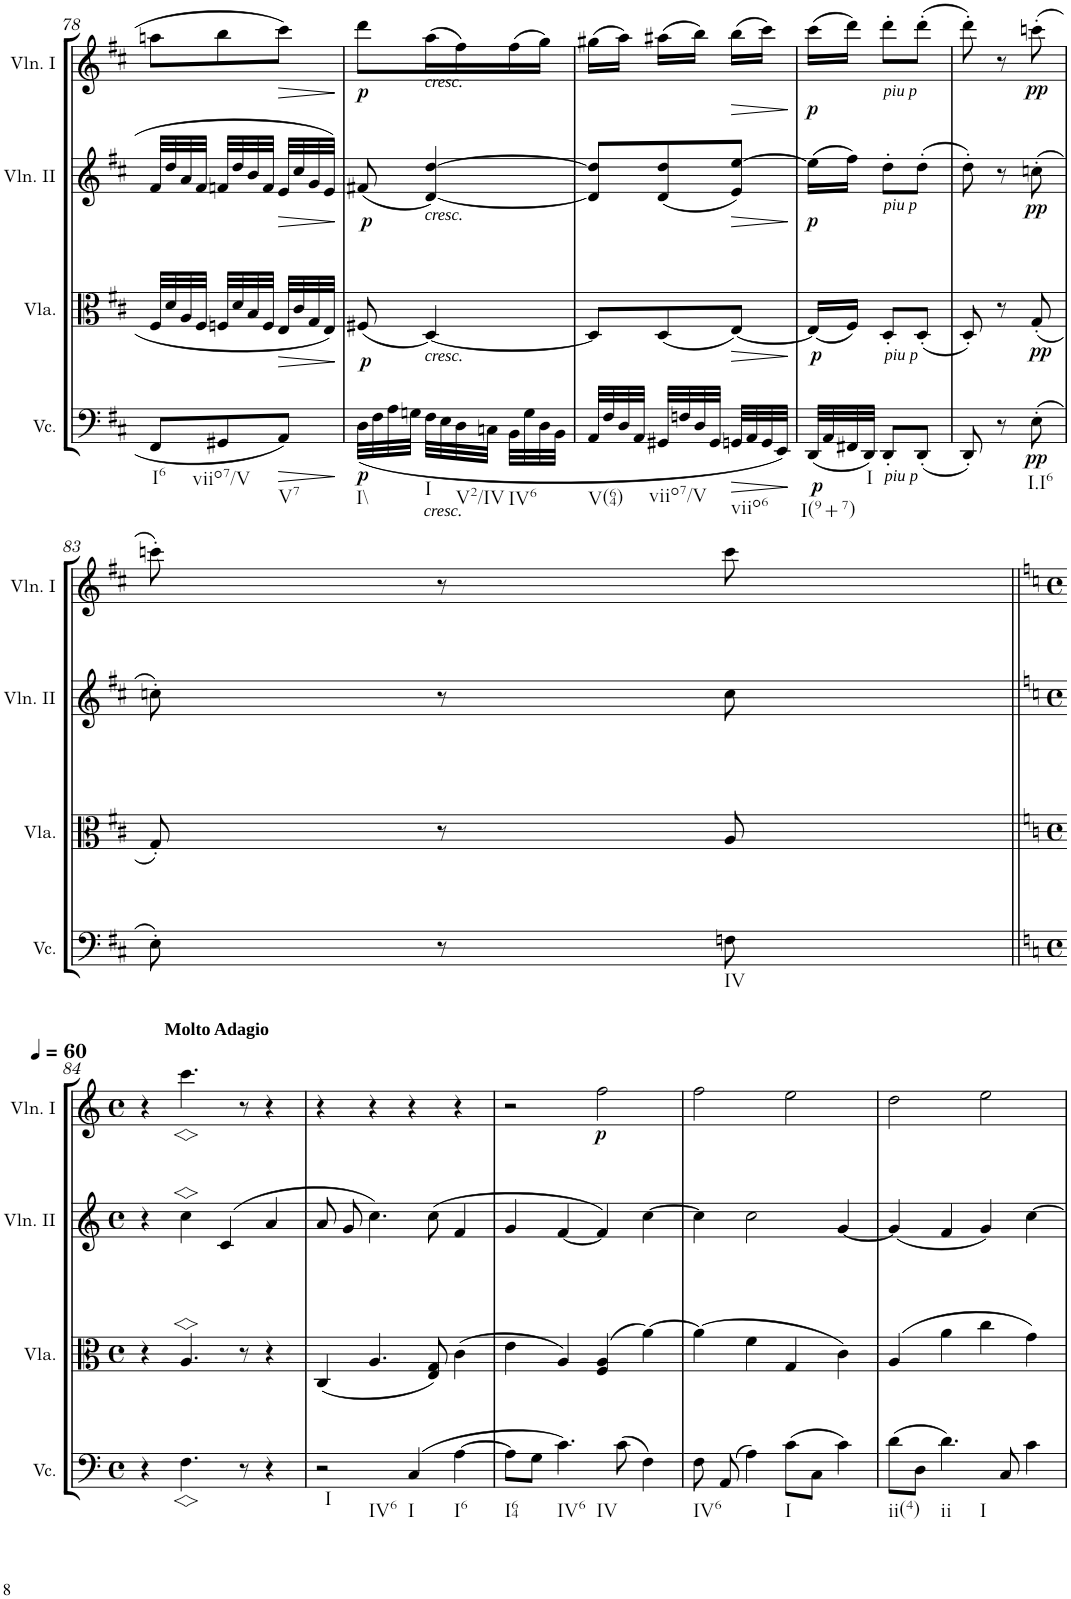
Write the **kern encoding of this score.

**kern	**dynam	**kern	**dynam	**kern	**dynam	**kern	**dynam
*part4	*part4	*part3	*part3	*part2	*part2	*part1	*part1
*staff4	*staff4	*staff3	*staff3	*staff2	*staff2	*staff1	*staff1
*I"Violoncello	*	*I"Viola	*	*I"Violin II	*	*I"Violin I	*
*I'Vc.	*	*I'Vla.	*	*I'Vln. II	*	*I'Vln. I	*
!!LO:PB:g=z
*clefF4	*	*clefC3	*	*clefG2	*	*clefG2	*
*k[f#c#]	*	*k[f#c#]	*	*k[f#c#]	*	*k[f#c#]	*
*M3/8	*	*M3/8	*	*M3/8	*	*M3/8	*
=78	=78	=78	=78	=78	=78	=78	=78
!LO:TX:b:t=I6	!	!	!	!	!	!	!
8FF#/L	.	32F#/LLL	.	32f#/LLL	.	8aan\L	.
.	.	32d/	.	32dd/	.	.	.
.	.	32A/	.	32a/	.	.	.
.	.	32F#/JJJ	.	32f#/JJJ	.	.	.
!LO:TX:b:t=viio7/V	!	!	!	!	!	!	!
8GG#X/	.	32Fn/LLL	.	32fn/LLL	.	8bb\	.
.	.	32d/	.	32dd/	.	.	.
.	.	32B/	.	32b/	.	.	.
.	.	32F/JJJ	.	32f/JJJ	.	.	.
!LO:TX:b:t=V7	!	!	!	!	!	!	!
!	!LO:HP:b	!	!LO:HP:b	!	!LO:HP:b	!	!LO:HP:b
8AA/J	>	32E/LLL	>	32e/LLL	>	8ccc#\J	>
.	.	32c#/	.	32cc#/	.	.	.
.	.	32G/	.	32g/	.	.	.
.	.	32E/JJJ	.	32e/JJJ	.	.	.
.	]	.	]	.	]	.	]
=79	=79	=79	=79	=79	=79	=79	=79
!LO:TX:b:t=I\\	!	!	!	!	!	!	!
!	!LO:DY:b	!	!LO:DY:b	!	!LO:DY:b	!	!LO:DY:b
(<32D\LLL	p	(8F#X/	p	(8f#X/	p	8ddd\L	p
32F#\	.	.	.	.	.	.	.
32A\	.	.	.	.	.	.	.
32Gn\JJJ	.	.	.	.	.	.	.
!	!	!	!	!	!	!LO:TX:a:i:t=cresc.	!
!	!	!	!	!LO:TX:b:i:t=cresc.	!	!	!
!	!	!LO:TX:b:i:t=cresc.	!	!	!	!	!
!LO:TX:b:i:t=cresc.	!	!	!	!	!	!	!
!LO:TX:b:t=I	!	!	!	!	!	!	!
32F#\LLL	.	[4D/)	.	[4d/ [4dd/)	.	(16aa\L	.
32E\	.	.	.	.	.	.	.
!LO:TX:b:t=V2/IV	!	!	!	!	!	!	!
32D\	.	.	.	.	.	16ff#\)	.
32Cn\JJJ	.	.	.	.	.	.	.
!LO:TX:b:t=IV6	!	!	!	!	!	!	!
32BB\LLL	.	.	.	.	.	(16ff#\	.
32G\	.	.	.	.	.	.	.
32D\	.	.	.	.	.	16gg\JJ)	.
32BB\JJJ	.	.	.	.	.	.	.
=80	=80	=80	=80	=80	=80	=80	=80
!LO:TX:b:t=V(64)	!	!	!	!	!	!	!
32AA/LLL	.	8D/L]	.	8d/] 8dd/]L	.	(16gg#X\LL	.
32F#/	.	.	.	.	.	.	.
32D/	.	.	.	.	.	16aa\JJ)	.
32AA/JJJ	.	.	.	.	.	.	.
!LO:TX:b:t=viio7/V	!	!	!	!	!	!	!
32GG#X/LLL	.	(8D/	.	(8d/ 8dd/	.	(16aa#X\LL	.
32Fn/	.	.	.	.	.	.	.
32D/	.	.	.	.	.	16bb\JJ)	.
32GG#/JJJ	.	.	.	.	.	.	.
!LO:TX:b:t=viio6	!	!	!	!	!	!	!
!	!LO:HP:b	!	!LO:HP:b	!	!LO:HP:b	!	!LO:HP:b
32GGn/LLL	>	[8E/J)	>	8e/ [8ee/J)	>	(16bb\LL	>
32AA/	.	.	.	.	.	.	.
32GG/	.	.	.	.	.	16ccc#\JJ)	.
32EE/JJJ)	.	.	.	.	.	.	.
.	]	.	]	.	]	.	]
=81	=81	=81	=81	=81	=81	=81	=81
!LO:TX:b:t=I(9+7)	!	!	!	!	!	!	!
!	!LO:DY:b	!	!LO:DY:b	!	!LO:DY:b	!	!LO:DY:b
(32DD/LLL	p	(16E/LL]	p	(16ee\LL]	p	(16ccc#\LL	p
32AA/	.	.	.	.	.	.	.
!LO:TX:b:t=I	!	!	!	!	!	!	!
32FF#X/	.	16F#/JJ)	.	16ff#\JJ)	.	16ddd\JJ)	.
32DD/JJJ)	.	.	.	.	.	.	.
!	!	!	!	!	!	!LO:TX:b:i:t=piu p	!
!	!	!	!	!LO:TX:b:i:t=piu p	!	!	!
!	!	!LO:TX:b:i:t=piu p	!	!	!	!	!
!LO:TX:b:i:t=piu p	!	!	!	!	!	!	!
8DD'/L	.	8D'/L	.	8dd'\L	.	8ddd'\L	.
(8DD'/J	.	(8D'/J	.	(8dd'\J	.	(8ddd'\J	.
=82	=82	=82	=82	=82	=82	=82	=82
8DD'/)	.	8D'/)	.	8dd'\)	.	8ddd'\)	.
8r	.	8r	.	8r	.	8r	.
!LO:TX:b:t=I.I6	!	!	!	!	!	!	!
!	!LO:DY:b	!	!LO:DY:b	!	!LO:DY:b	!	!LO:DY:b
(8E'\	pp	(8G'/	pp	(8ccn'\	pp	(8cccn'\	pp
!!LO:LB:g=z
=83	=83	=83	=83	=83	=83	=83	=83
8E'\)	.	8G'/)	.	8ccn'\)	.	8cccn'\)	.
8r	.	8r	.	8r	.	8r	.
!LO:TX:b:t=IV	!	!	!	!	!	!	!
8Fn\	.	8A/	.	8cc\	.	8ccc\	.
!!LO:LB:g=z
=84||	=84||	=84||	=84||	=84||	=84||	=84||	=84||
*k[]	*	*k[]	*	*k[]	*	*k[]	*
*M4/4	*	*M4/4	*	*M4/4	*	*M4/4	*
*met(c)	*	*met(c)	*	*met(c)	*	*met(c)	*
*	*	*	*	*	*	*MM60	*
!	!	!	!	!	!	!LO:TX:a:B:t=Molto Adagio	!
4r	.	4r	.	4r	.	4r	.
4.F<\	.	4.A>/	.	4cc>\	.	4.ccc<\	.
.	.	.	.	(4c/	.	.	.
8r	.	8r	.	.	.	8r	.
4r	.	4r	.	4a/	.	4r	.
=85	=85	=85	=85	=85	=85	=85	=85
!LO:TX:b:t=I	!	!	!	!	!	!	!
!LO:TX:b:t=IV6	!	!	!	!	!	!	!
2r	.	(4C/	.	8a/	.	4r	.
.	.	.	.	8g/	.	.	.
.	.	4.A/	.	4.cc\)	.	4r	.
!LO:TX:b:t=I	!	!	!	!	!	!	!
(4C/	.	.	.	.	.	4r	.
.	.	8E/ 8G/)	.	(8cc\	.	.	.
!LO:TX:b:t=I6	!	!	!	!	!	!	!
[4A\	.	(4c\	.	4f/	.	4r	.
=86	=86	=86	=86	=86	=86	=86	=86
!LO:TX:b:t=I64	!	!	!	!	!	!	!
8A\L]	.	4e\	.	4g/	.	2r	.
8G\J	.	.	.	.	.	.	.
!LO:TX:b:t=IV6	!	!	!	!	!	!	!
!LO:TX:b:t=IV	!	!	!	!	!	!	!
4.c\)	.	4A/)	.	[4f/	.	.	.
!	!	!	!	!	!	!	!LO:DY:b
.	.	(4F/ 4A/	.	4f/])	.	2ff\	p
(8c\	.	.	.	.	.	.	.
4F\)	.	[4a\)	.	[4cc\	.	.	.
=87	=87	=87	=87	=87	=87	=87	=87
!LO:TX:b:t=IV6	!	!	!	!	!	!	!
8F\	.	(4a\]	.	4cc\]	.	2ff\	.
(8AA/	.	.	.	.	.	.	.
4A\)	.	4f\	.	2cc\	.	.	.
!LO:TX:b:t=I	!	!	!	!	!	!	!
(8c\L	.	4G/	.	.	.	2ee\	.
8C\J	.	.	.	.	.	.	.
4c\)	.	4c\)	.	[4g/	.	.	.
=88	=88	=88	=88	=88	=88	=88	=88
!LO:TX:b:t=ii(4)	!	!	!	!	!	!	!
(8d\L	.	(4A/	.	(4g/]	.	2dd\	.
8D\J	.	.	.	.	.	.	.
!LO:TX:b:t=ii	!	!	!	!	!	!	!
!LO:TX:b:t=I	!	!	!	!	!	!	!
4.d\)	.	4a\	.	4f/	.	.	.
.	.	4cc\	.	4g/)	.	2ee\	.
8C/	.	.	.	.	.	.	.
4c\	.	4g\)	.	[4cc\	.	.	.
=	=	=	=	=	=	=	=
*-	*-	*-	*-	*-	*-	*-	*-
